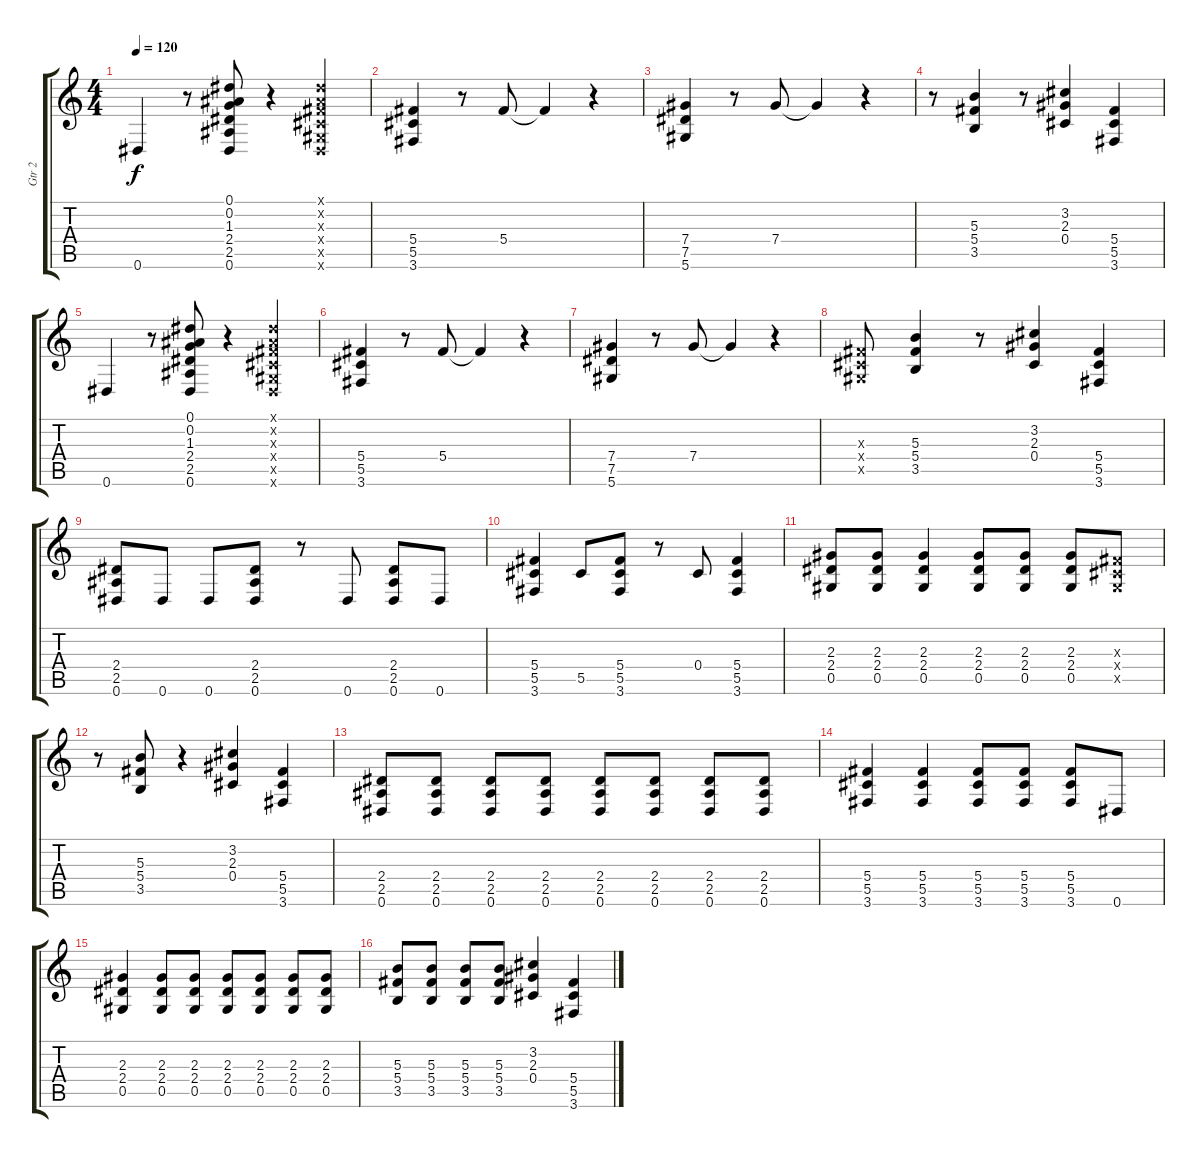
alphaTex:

\track ("Gtr 2" "Gtr 2") {instrument acousticguitarsteel}
\staff {score tabs}
\tuning (Eb4 Bb3 Gb3 Db3 Ab2 Eb2) {hide}
\ts (4 4)
\tempo 120
\clef g2
\ks c
0.6.4{dy f} r.8 (0.1 0.2 1.3 2.4 2.5 0.6).8 r.4 (0.1{x} 0.2{x} 0.3{x} 0.4{x} 0.5{x} 0.6{x}).4 |
(5.4 5.5 3.6).4 r.8 5.4.8 5.4{t}.4 r.4 |
(7.4 7.5 5.6).4 r.8 7.4.8 7.4{t}.4 r.4 |
r.8 (5.3 5.4 3.5).4 r.8 (3.2 2.3 0.4).4 (5.4 5.5 3.6).4 |
0.6.4 r.8 (0.1 0.2 1.3 2.4 2.5 0.6).8 r.4 (0.1{x} 0.2{x} 0.3{x} 0.4{x} 0.5{x} 0.6{x}).4 |
(5.4 5.5 3.6).4 r.8 5.4.8 5.4{t}.4 r.4 |
(7.4 7.5 5.6).4 r.8 7.4.8 7.4{t}.4 r.4 |
(0.3{x} 0.4{x} 0.5{x}).8 (5.3 5.4 3.5).4 r.8 (3.2 2.3 0.4).4 (5.4 5.5 3.6).4 |
(2.4 2.5 0.6).8 0.6.8 0.6.8 (2.4 2.5 0.6).8 r.8 0.6.8 (2.4 2.5 0.6).8 0.6.8 |
(5.4 5.5 3.6).4 5.5.8 (5.4 5.5 3.6).8 r.8 0.4.8 (5.4 5.5 3.6).4 |
(2.3 2.4 0.5).8 (2.3 2.4 0.5).8 (2.3 2.4 0.5).4 (2.3 2.4 0.5).8 (2.3 2.4 0.5).8 (2.3 2.4 0.5).8 (0.3{x} 0.4{x} 0.5{x}).8 |
r.8 (5.3 5.4 3.5).8 r.4 (3.2 2.3 0.4).4 (5.4 5.5 3.6).4 |
(2.4 2.5 0.6).8 (2.4 2.5 0.6).8 (2.4 2.5 0.6).8 (2.4 2.5 0.6).8 (2.4 2.5 0.6).8 (2.4 2.5 0.6).8 (2.4 2.5 0.6).8 (2.4 2.5 0.6).8 |
(5.4 5.5 3.6).4 (5.4 5.5 3.6).4 (5.4 5.5 3.6).8 (5.4 5.5 3.6).8 (5.4 5.5 3.6).8 0.6.8 |
(2.3 2.4 0.5).4 (2.3 2.4 0.5).8 (2.3 2.4 0.5).8 (2.3 2.4 0.5).8 (2.3 2.4 0.5).8 (2.3 2.4 0.5).8 (2.3 2.4 0.5).8 |
(5.3 5.4 3.5).8 (5.3 5.4 3.5).8 (5.3 5.4 3.5).8 (5.3 5.4 3.5).8 (3.2 2.3 0.4).4 (5.4 5.5 3.6).4
